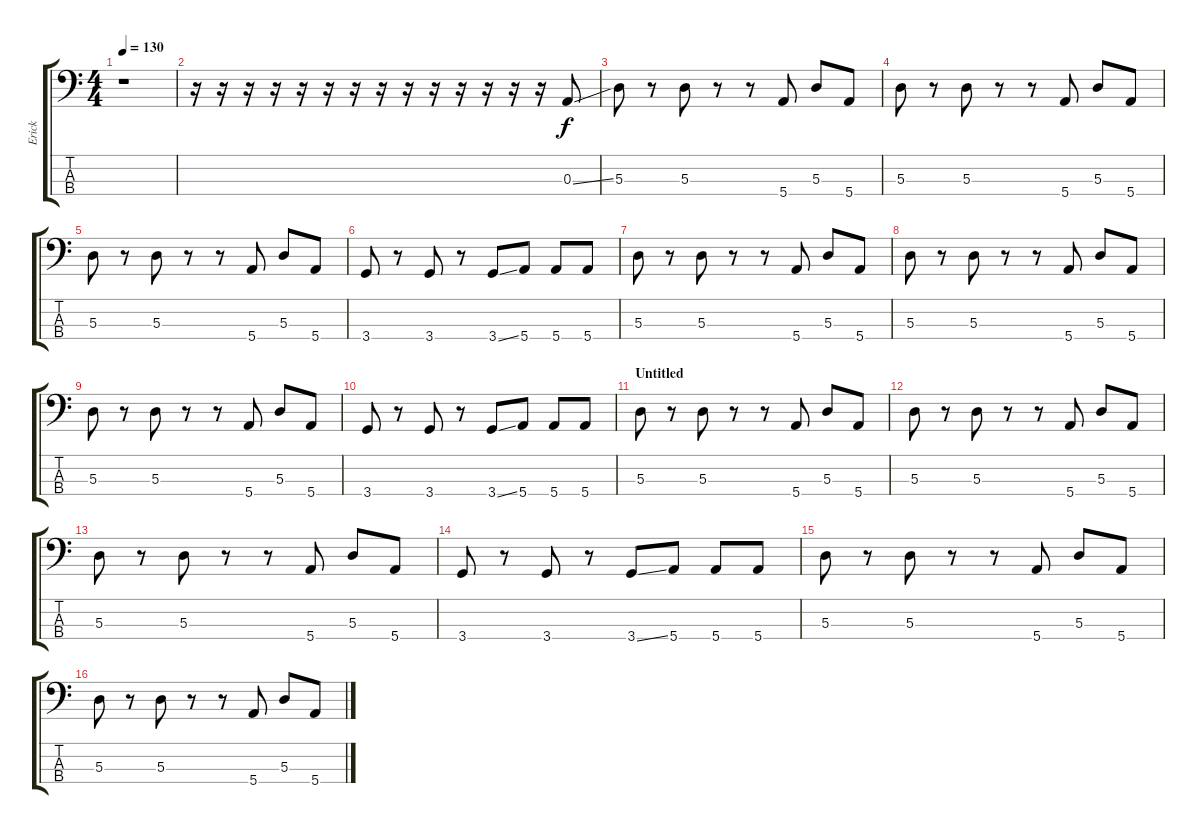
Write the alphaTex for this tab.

\track ("Erick" "Erick") {instrument electricbasspick}
\staff {score tabs}
\tuning (G2 D2 A1 E1) {hide}
\ts (4 4)
\tempo 130
\clef f4
\ks c
r.1{dy f instrument electricbasspick} |
r.16 r.16 r.16 r.16 r.16 r.16 r.16 r.16 r.16 r.16 r.16 r.16 r.16 r.16 0.3{ss}.8 |
5.3.8 r.8 5.3.8 r.8 r.8 5.4.8 5.3.8 5.4.8 |
5.3.8 r.8 5.3.8 r.8 r.8 5.4.8 5.3.8 5.4.8 |
5.3.8 r.8 5.3.8 r.8 r.8 5.4.8 5.3.8 5.4.8 |
3.4.8 r.8 3.4.8 r.8 3.4{ss}.8 5.4.8 5.4.8 5.4.8 |
5.3.8 r.8 5.3.8 r.8 r.8 5.4.8 5.3.8 5.4.8 |
5.3.8 r.8 5.3.8 r.8 r.8 5.4.8 5.3.8 5.4.8 |
5.3.8 r.8 5.3.8 r.8 r.8 5.4.8 5.3.8 5.4.8 |
3.4.8 r.8 3.4.8 r.8 3.4{ss}.8 5.4.8 5.4.8 5.4.8 |
\section ("" "Untitled")
5.3.8 r.8 5.3.8 r.8 r.8 5.4.8 5.3.8 5.4.8 |
5.3.8 r.8 5.3.8 r.8 r.8 5.4.8 5.3.8 5.4.8 |
5.3.8 r.8 5.3.8 r.8 r.8 5.4.8 5.3.8 5.4.8 |
3.4.8 r.8 3.4.8 r.8 3.4{ss}.8 5.4.8 5.4.8 5.4.8 |
5.3.8 r.8 5.3.8 r.8 r.8 5.4.8 5.3.8 5.4.8 |
5.3.8 r.8 5.3.8 r.8 r.8 5.4.8 5.3.8 5.4.8
